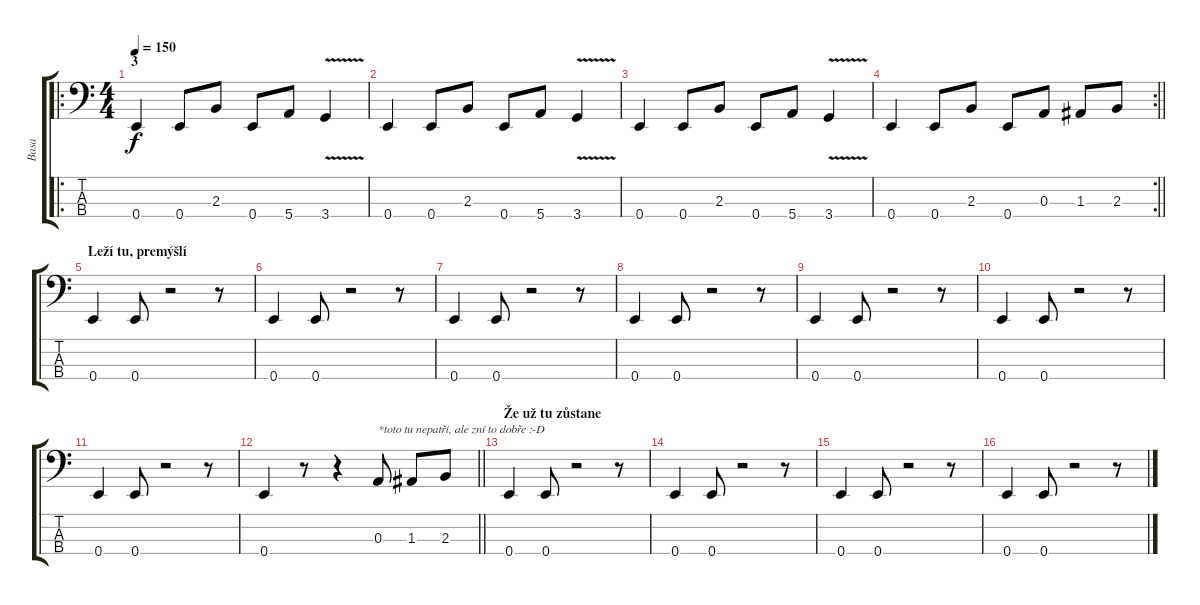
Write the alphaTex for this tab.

\track ("Basa" "Basa") {instrument electricbassfinger}
\staff {score tabs}
\tuning (G2 D2 A1 E1) {hide}
\ro
\ts (4 4)
\section ("" "3")
\tempo 150
\clef f4
\ks c
0.4.4{dy f} 0.4.8 2.3.8 0.4.8 5.4.8 3.4{v}.4 |
0.4.4 0.4.8 2.3.8 0.4.8 5.4.8 3.4{v}.4 |
0.4.4 0.4.8 2.3.8 0.4.8 5.4.8 3.4{v}.4 |
\rc 2
\barLineRight lightlight
0.4.4 0.4.8 2.3.8 0.4.8 0.3.8 1.3.8 2.3.8 |
\section ("" "Leží tu, premýšlí")
0.4.4 0.4.8 r.2 r.8 |
0.4.4 0.4.8 r.2 r.8 |
0.4.4 0.4.8 r.2 r.8 |
0.4.4 0.4.8 r.2 r.8 |
0.4.4 0.4.8 r.2 r.8 |
0.4.4 0.4.8 r.2 r.8 |
0.4.4 0.4.8 r.2 r.8 |
\barLineRight lightlight
0.4.4 r.8 r.4 0.3.8{txt "*toto tu nepatří, ale zní to dobře :-D"} 1.3.8 2.3.8 |
\section ("" "Že už tu zůstane")
0.4.4 0.4.8 r.2 r.8 |
0.4.4 0.4.8 r.2 r.8 |
0.4.4 0.4.8 r.2 r.8 |
0.4.4 0.4.8 r.2 r.8
